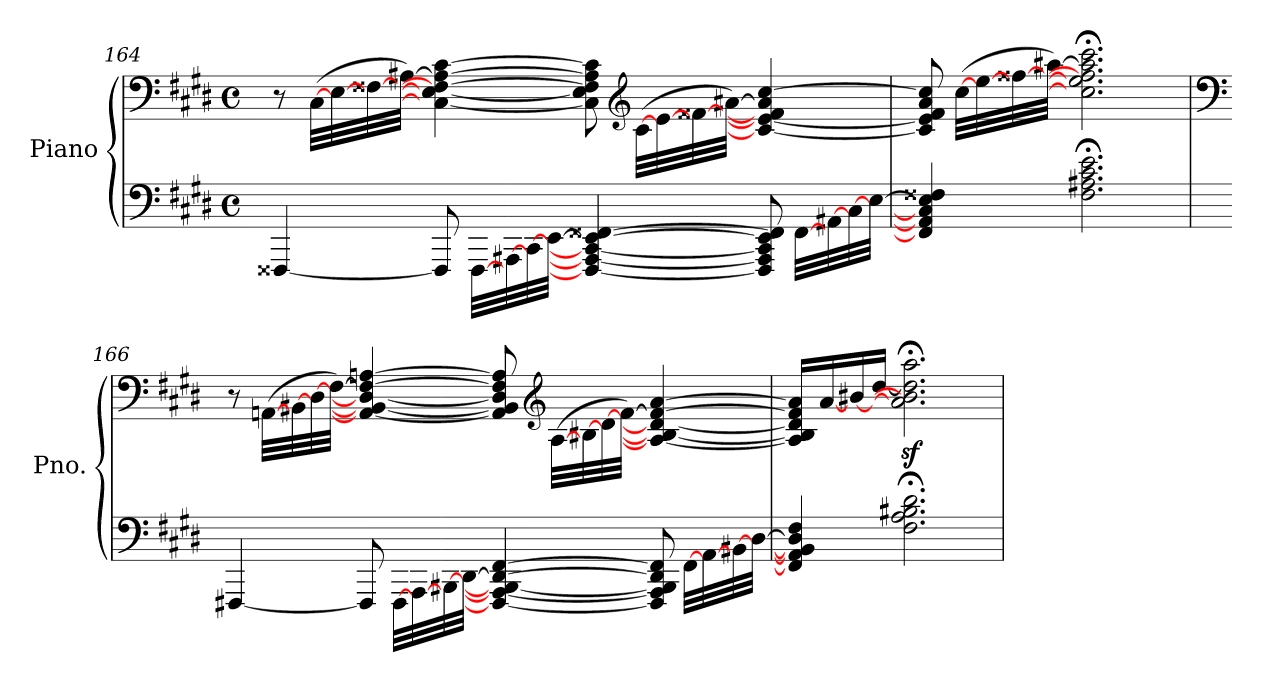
**kern	**kern
*part1	*part1
*staff2	*staff1
*I"Piano	*
*I'Pno.	*
!!LO:LB:g=z
*clefF4	*clefF4
*k[f#c#g#d#]	*k[f#c#g#d#]
*M4/4	*M4/4
*met(c)	*met(c)
=164	=164
[4FFF##X/	8r
.	(>[32C#\LLL
.	[32E\
.	[32F##X\
.	[32A#X\JJJ)
8FFF##/]	4C#\_ 4E\_ 4F##\_ 4A#\_ [4c#\
[32FFF##\LLL	.
[32AAA#X\	.
[32CC#\	.
[32EE\JJJ	.
4FFF##/_ 4AAA#/_ 4CC#/_ 4EE/_ [4FF##X/	8C#\] 8E\] 8F##\] 8A#\] 8c#\]
*	*clefG2
.	(>[32c#\LLL
.	[32e\
.	[32f##X\
.	[32a#X\JJJ)
8FFF##/] 8AAA#/] 8CC#/] 8EE/] 8FF##/]	4c#/_ 4e/_ 4f##/] 4a#/] [4cc#/
[32FF##\LLL	.
[32AA#X\	.
[32C#\	.
[32E\JJJ	.
=165	=165
4FF##/] 4AA#/] 4C#/] 4E/] 4F##X/	8c#/] 8e/] 8f#/ 8a/ 8cc#/]
.	(>[32cc#\LLL
.	[32ee\
.	[32ff##X\
.	[32aa#X\JJJ)
2.F##\;< 2.A#X\;< 2.c#\;< 2.e\;<	2.cc#\];< 2.ee\];< 2.ff##\];< 2.aa#\];< 2.ccc#\;<
!!LO:LB:g=z
=166	=166
*	*clefF4
[4FFF#X/	8r
.	(>[32AAn\LLL
.	[32BB#X\
.	[32D#\
.	[32F#\JJJ)
8FFF#/]	4AA/_ 4BB#/_ 4D#/_ 4F#/_ [4An/
[32FFF#\LLL	.
[32AAA\	.
[32BBB#X\	.
[32DD#\JJJ	.
4FFF#/_ 4AAA/_ 4BBB#/_ 4DD#/_ [4FF#/	8AA/] 8BB#/] 8D#/] 8F#/] 8A/]
*	*clefG2
.	(>[32A\LLL
.	[32B#X\
.	[32d#\
.	[32f#\JJJ)
8FFF#/] 8AAA/] 8BBB#/] 8DD#/] 8FF#/]	4A/_ 4B#/_ 4d#/_ 4f#/_ [4a/
[32FF#\LLL	.
[32AA\	.
[32BB#X\	.
[32D#\JJJ	.
=167	=167
4FF#/] 4AA/] 4BB#/] 4D#/] 4F#/	16A/] 16B#/] 16d#/] 16f#/] 16a/]LL
.	[16a/
.	[16b#X/
.	[16dd#/JJ
2.F#\;< 2.A\;< 2.B#X\;< 2.d#\;<	2.a\]z<;< 2.b#\]z<;< 2.dd#\]z<;< 2.aa\z<;<
=	=
*-	*-
